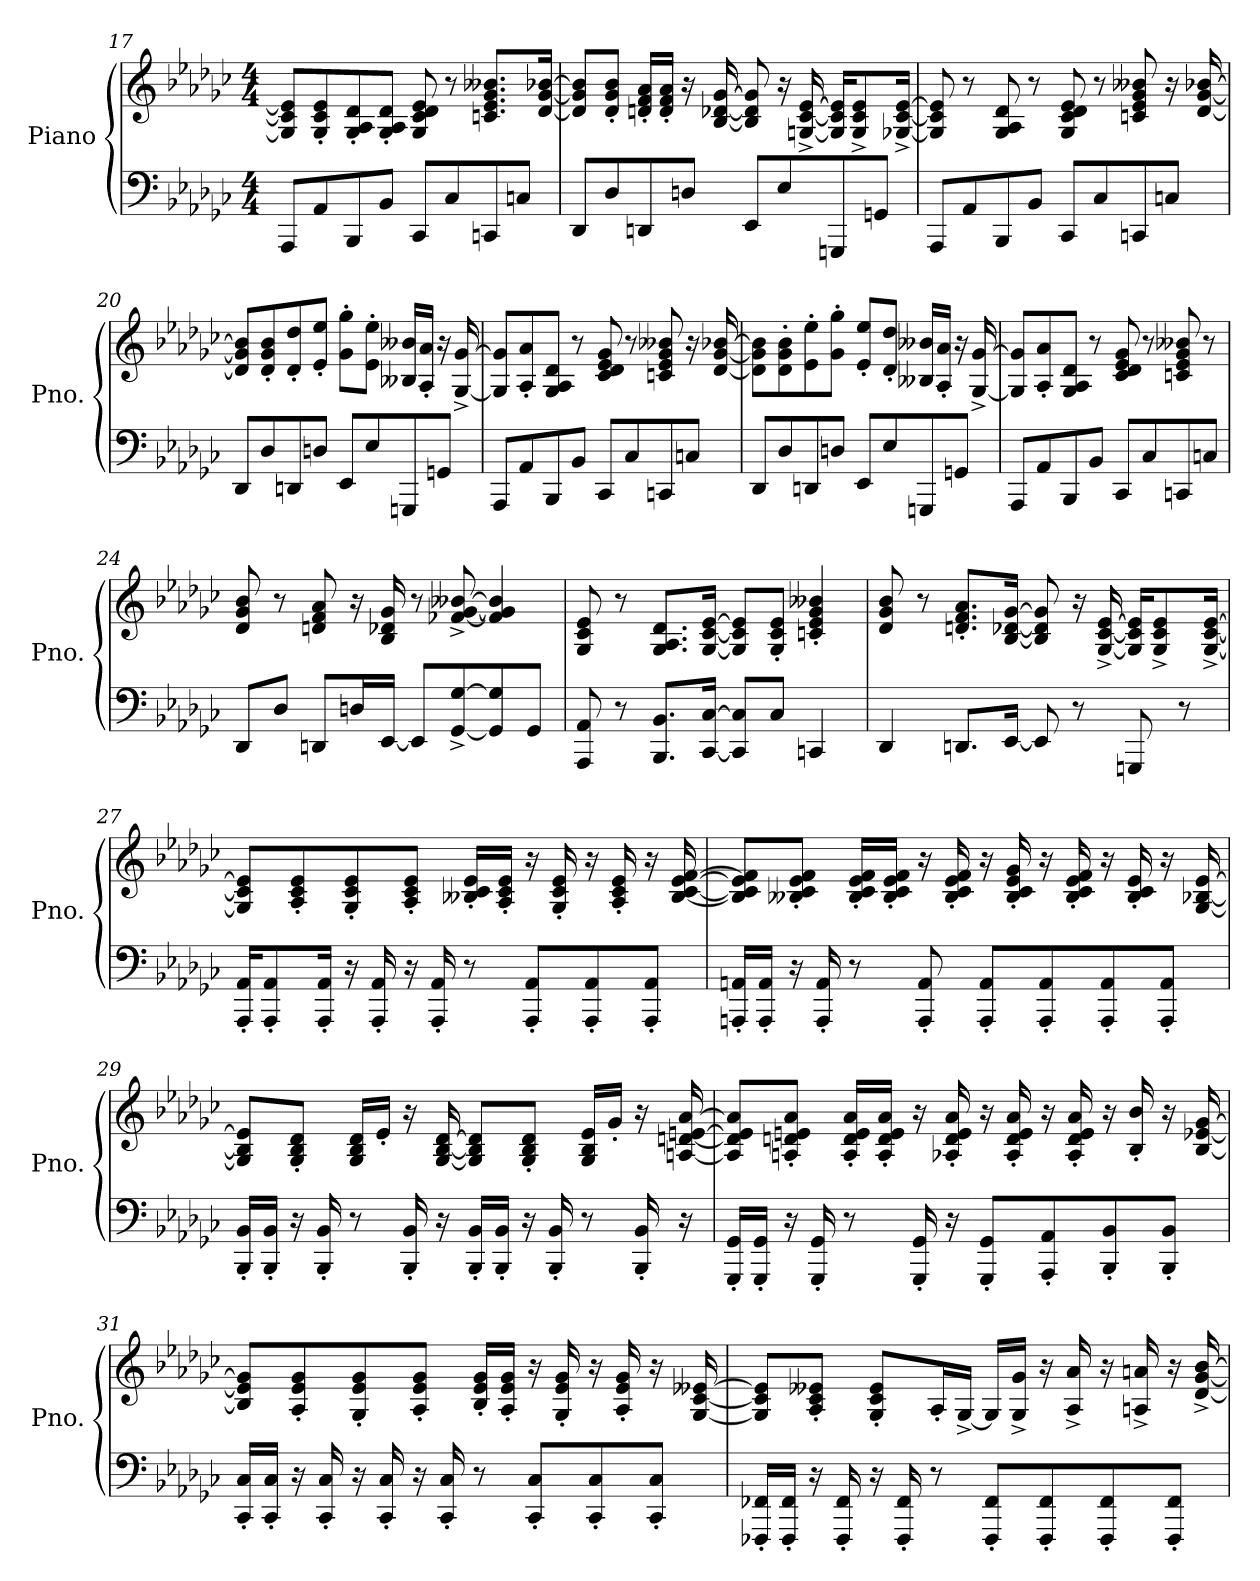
**kern	**kern
*part1	*part1
*staff2	*staff1
*I"Piano	*
*I'Pno.	*
*clefF4	*clefG2
*k[b-e-a-d-g-c-]	*k[b-e-a-d-g-c-]
*G-:	*G-:
*M4/4	*M4/4
=17	=17
8AAA-/L	8G-/] 8c-/] 8e-/]L
8AA-/	8G-/' 8c-/' 8e-/'
8BBB-/	8G-/' 8A-/' 8d-/'
8BB-/J	8G-/' 8A-/' 8d-/'J
8CC-/L	8G-/ 8c-/ 8d-/ 8e-/
8C-/	8r
8CCn/	8.cn/ 8.e-/ 8.g-/ 8.b--X/L
8Cn/J	.
.	[16d-/ [16g-/ [16b-X/Jk
!!LO:LB:g=z
=18	=18
8DD-/L	8d-/] 8g-/] 8b-/]L
8D-/	8d-/' 8g-/' 8b-/'J
8DDn/	16dn/' 16f/' 16a-/'LL
.	16d/' 16f/' 16a-/'JJ
8Dn/J	16r
.	[16B-/ [16d-X/ [16g-/
8EE-/L	8B-/] 8d-/] 8g-/]
8E-/	16r
.	[16Gn/^ [16c-/^ [16e-/^
8GGGn/	16G/] 16c-/] 16e-/]KL
.	8G/^ 8c-/^ 8e-/^
8GGn/J	.
.	[16G-X/^ [16c-/^ [16e-/^Jk
=19	=19
8AAA-/L	8G-/] 8c-/] 8e-/]
8AA-/	8r
8BBB-/	8G-/ 8A-/ 8d-/
8BB-/J	8r
8CC-/L	8G-/ 8c-/ 8d-/ 8e-/
8C-/	8r
8CCn/	8cn/ 8e-/ 8g-/ 8b--X/
8Cn/J	16r
.	[16d-/ [16g-/ [16b-X/
!!LO:LB:g=z
=20	=20
8DD-/L	8d-/] 8g-/] 8b-/]L
8D-/	8d-/' 8g-/' 8b-/'
8DDn/	8d-/' 8dd-/'
8Dn/J	8e-/' 8ee-/'J
8EE-/L	8g-\' 8gg-\'L
8E-/	8e-\' 8ee-\'J
8GGGn/	16B--X/ 16b--X/LL
.	16A-/' 16a-/'JJ
8GGn/J	16r
.	[16G-/^ [16g-/^
=21	=21
8AAA-/L	8G-/] 8g-/]L
8AA-/	8A-/' 8a-/'
8BBB-/	8G-/ 8A-/ 8d-/J
8BB-/J	8r
8CC-/L	8c-/ 8d-/ 8e-/ 8g-/
8C-/	8r
8CCn/	8cn/ 8e-/ 8g-/ 8b--X/
8Cn/J	16r
.	[16d-/ [16g-/ [16b-X/
=22	=22
8DD-/L	8d-\] 8g-\] 8b-\]L
8D-/	8d-\' 8g-\' 8b-\'
8DDn/	8e-\' 8ee-\'
8Dn/J	8g-\' 8gg-\'J
8EE-/L	8e-/' 8ee-/'L
8E-/	8d-/' 8dd-/'J
8GGGn/	16B--X/ 16b--X/LL
.	16A-/' 16a-/'JJ
8GGn/J	16r
.	[16G-/^ [16g-/^
!!LO:PB:g=z
=23	=23
8AAA-/L	8G-/] 8g-/]L
8AA-/	8A-/' 8a-/'
8BBB-/	8G-/ 8A-/ 8d-/J
8BB-/J	8r
8CC-/L	8c-/ 8d-/ 8e-/ 8g-/
8C-/	8r
8CCn/	8cn/ 8e-/ 8g-/ 8b--X/
8Cn/J	8r
=24	=24
8DD-/L	8d-/ 8g-/ 8b-/
8D-/J	8r
8DDn/L	8dn/ 8f/ 8a-/
16Dn/L	16r
[16EE-/JJ	16B-/ 16d-X/ 16g-/
8EE-/L]	8r
[8GG-/^ [8G-/^	[8f-X/^ [8g-/^ [8b--X/^
8GG-/] 8G-/]	4f-/] 4g-/] 4b--/]
8GG-/J	.
=25	=25
8AAA-/ 8AA-/	8G-/ 8c-/ 8e-/
8r	8r
8.BBB-/ 8.BB-/L	8.G-/ 8.A-/ 8.d-/L
[16CC-/ [16C-/Jk	[16G-/ [16c-/ [16e-/Jk
8CC-/] 8C-/]L	8G-/] 8c-/] 8e-/]L
8C-/J	8G-/' 8c-/' 8e-/'J
4CCn/	4cn/' 4e-/' 4g-/' 4b--X/'
!!LO:LB:g=z
=26	=26
4DD-/	8d-/ 8g-/ 8b-/
.	8r
8.DDn/L	8.dn/' 8.f/' 8.a-/'L
[16EE-/Jk	[16B-/ [16d-X/ [16g-/Jk
8EE-/]	8B-/] 8d-/] 8g-/]
8r	16r
.	[16G-/^ [16c-/^ [16e-/^
8GGGn/	16G-/] 16c-/] 16e-/]KL
.	8G-/^ 8c-/^ 8e-/^
8r	.
.	[16G-/^ [16c-/^ [16e-/^Jk
=27	=27
16AAA-/' 16AA-/'KL	8G-/] 8c-/] 8e-/]L
8AAA-/' 8AA-/'	.
.	8A-/' 8c-/' 8e-/'
16AAA-/' 16AA-/'Jk	.
16r	8G-/' 8c-/' 8e-/'
16AAA-/' 16AA-/'	.
16r	8A-/' 8c-/' 8e-/'J
16AAA-/' 16AA-/'	.
8r	16B--X/' 16c-/' 16e-/'LL
.	16A-/' 16c-/' 16e-/'JJ
8AAA-/' 8AA-/'L	16r
.	16G-/' 16c-/' 16e-/'
8AAA-/' 8AA-/'	16r
.	16A-/' 16c-/' 16e-/'
8AAA-/' 8AA-/'J	16r
.	[16B--/ [16c-/ [16e-/ [16f/
!!LO:LB:g=z
=28	=28
16AAAn/' 16AAn/'LL	8B--/] 8c-/] 8e-/] 8f/]L
16AAA/' 16AA/'JJ	.
16r	8B--X/' 8c-/' 8e-/' 8f/'J
16AAA/' 16AA/'	.
8r	16B--/' 16c-/' 16e-/' 16f/'LL
.	16B--/' 16c-/' 16e-/' 16f/'JJ
8AAA/' 8AA/'	16r
.	16B--/' 16c-/' 16e-/' 16f/'
8AAA/' 8AA/'L	16r
.	16B--/' 16c-/' 16e-/' 16g-/'
8AAA/' 8AA/'	16r
.	16B--/' 16c-/' 16e-/' 16f/'
8AAA/' 8AA/'	16r
.	16B--/' 16c-/' 16e-/'
8AAA/' 8AA/'J	16r
.	[16G-/ [16B-X/ [16e-/
!!LO:LB:g=z
=29	=29
16BBB-/' 16BB-/'LL	8G-/] 8B-/] 8e-/]L
16BBB-/' 16BB-/'JJ	.
16r	8G-/' 8B-/' 8d-/'J
16BBB-/' 16BB-/'	.
8r	16G-/ 16B-/ 16d-/LL
.	16e-'/JJ
16BBB-/' 16BB-/'	16r
16r	[16G-/ [16B-/ [16d-/
16BBB-/' 16BB-/'LL	8G-/] 8B-/] 8d-/]L
16BBB-/' 16BB-/'JJ	.
16r	8G-/' 8B-/' 8d-/'J
16BBB-/' 16BB-/'	.
8r	16G-/ 16B-/ 16e-/LL
.	16g-'/JJ
16BBB-/' 16BB-/'	16r
16r	[16An/ [16dn/ [16en/ [16a-/
!!LO:LB:g=z
=30	=30
16GGG-/' 16GG-/'LL	8A/] 8d/] 8e/] 8a-/]L
16GGG-/' 16GG-/'JJ	.
16r	8An/' 8dn/' 8en/' 8a-/'J
16GGG-/' 16GG-/'	.
8r	16A/' 16d/' 16e/' 16a-/'LL
.	16A/' 16d/' 16e/' 16a-/'JJ
16GGG-/' 16GG-/'	16r
16r	16A-X/' 16d/' 16e/' 16a-/'
8GGG-/' 8GG-/'L	16r
.	16A-/' 16d/' 16e/' 16a-/'
8AAA-/' 8AA-/'	16r
.	16A-/' 16d/' 16e/' 16a-/'
8BBB-/' 8BB-/'	16r
.	16B-/' 16b-/'
8BBB-/' 8BB-/'J	16r
.	[16B-/ [16e-X/ [16g-/
!!LO:LB:g=z
=31	=31
16CC-/' 16C-/'LL	8B-/] 8e-/] 8g-/]L
16CC-/' 16C-/'JJ	.
16r	8A-/' 8e-/' 8g-/'
16CC-/' 16C-/'	.
16r	8G-/' 8e-/' 8g-/'
16CC-/' 16C-/'	.
16r	8A-/' 8e-/' 8g-/'J
16CC-/' 16C-/'	.
8r	16B-/' 16e-/' 16g-/'LL
.	16A-/' 16e-/' 16g-/'JJ
8CC-/' 8C-/'L	16r
.	16G-/' 16e-/' 16g-/'
8CC-/' 8C-/'	16r
.	16A-/' 16e-/' 16g-/'
8CC-/' 8C-/'J	16r
.	[16G-/ [16c-/ [16e--X/
!!LO:PB:g=z
=32	=32
16FFF-X/' 16FF-X/'LL	8G-/] 8c-/] 8e--/]L
16FFF-/' 16FF-/'JJ	.
16r	8A-/' 8c-/' 8e--X/'J
16FFF-/' 16FF-/'	.
16r	8G-/' 8c-/' 8e--/'L
16FFF-/' 16FF-/'	.
8r	16A-'/L
.	[16G-^/JJ
8FFF-/' 8FF-/'L	16G-/LL]
.	16G-/^ 16g-/^JJ
8FFF-/' 8FF-/'	16r
.	16A-/^ 16a-/^
8FFF-/' 8FF-/'	16r
.	16An/^ 16an/^
8FFF-/' 8FF-/'J	16r
.	[16d-/^ [16g-/^ [16b-/^
=	=
*-	*-
